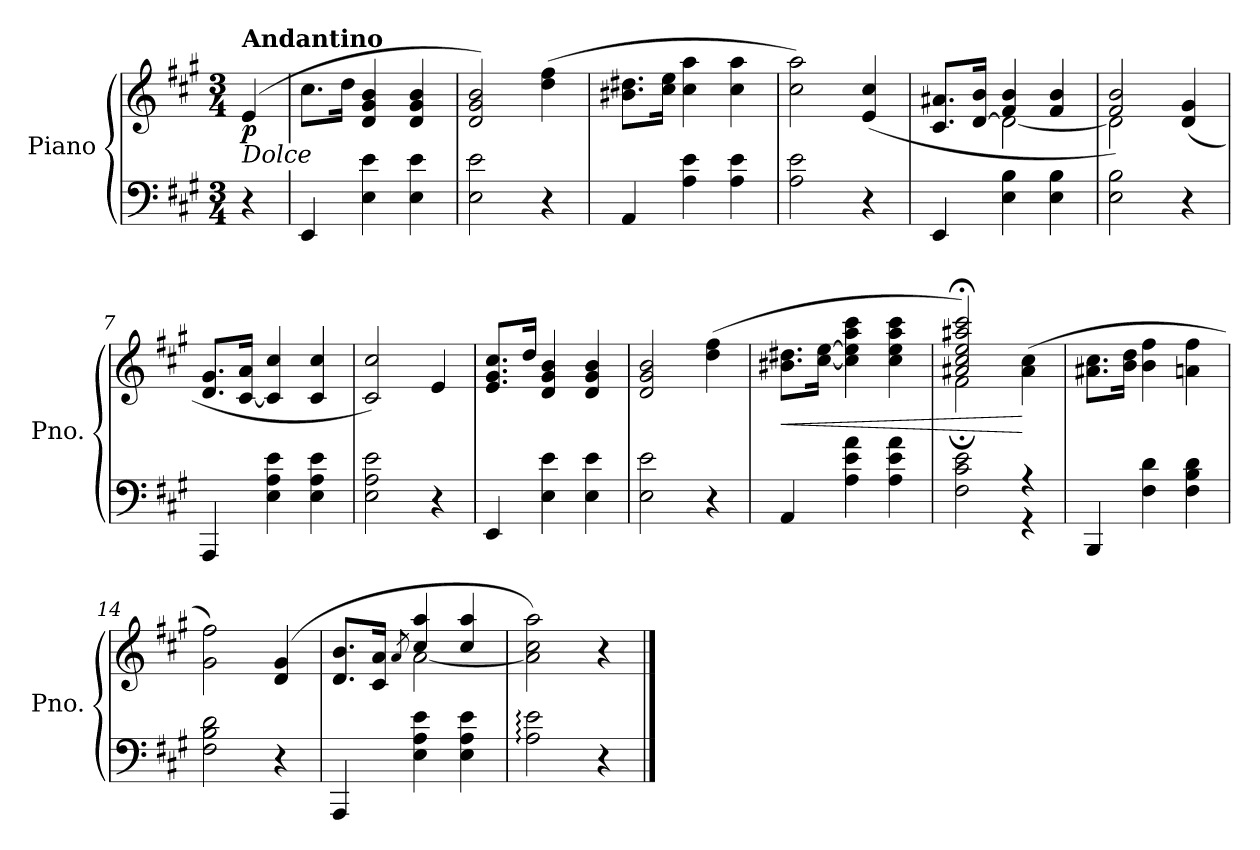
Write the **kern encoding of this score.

**kern	**kern	**dynam
*part1	*part1	*part1
*staff2	*staff1	*staff1/2
*I"Piano	*	*
*I'Pno.	*	*
*clefF4	*clefG2	*
*k[f#c#g#]	*k[f#c#g#]	*
*M3/4	*M3/4	*
=	=	=
!	!LO:TX:b:i:t=Dolce	!
!	!LO:TX:a:B:t=Andantino	!
!	!	!LO:DY:b
4r	(>4e/	p
=1	=1	=1
4EE/	8.cc#\L	.
.	16dd\Jk	.
4E\ 4e\	4d/ 4g#/ 4b/	.
4E\ 4e\	4d/ 4g#/ 4b/	.
=2	=2	=2
2E\ 2e\	2d/ 2g#/ 2b/)	.
4r	(>4dd\ 4ff#\	.
=3	=3	=3
4AA/	8.b#X\ 8.dd#X\L	.
.	16cc#\ 16ee\Jk	.
4A\ 4e\	4cc#\ 4aa\	.
4A\ 4e\	4cc#\ 4aa\	.
=4	=4	=4
2A\ 2e\	2cc#\ 2aa\)	.
4r	(>4e/ 4cc#/	.
=5	=5	=5
*	*^	*
4EE/	8.c#/ 8.a#X/L	4rAyy	.
.	[16d/ 16b/Jk	.	.
4E\ 4B\	4f#/ 4b/	2d\_	.
4E\ 4B\	4f#/ 4b/	.	.
=6	=6	=6	=6
2E\ 2B\	2f#/ 2b/)	2d\]	.
4r	(>4d/ 4g#/	4rcyy	.
*	*v	*v	*
=7	=7	=7
4AAA/	8.d/ 8.g#/L	.
.	[16c#/ 16a/Jk	.
4E\ 4A\ 4e\	4c#/] 4cc#/	.
4E\ 4A\ 4e\	4c#/ 4cc#/	.
=8	=8	=8
2E\ 2A\ 2e\	2c#/ 2cc#/)	.
4r	4e/	.
=9	=9	=9
4EE/	8.e/ 8.g#/ 8.cc#/L	.
.	16dd/Jk	.
4E\ 4e\	4d/ 4g#/ 4b/	.
4E\ 4e\	4d/ 4g#/ 4b/	.
!!LO:LB:g=z
=10	=10	=10
2E\ 2e\	2d/ 2g#/ 2b/	.
4r	(>4dd\ 4ff#\	.
=11	=11	=11
!	!	!LO:HP:b
4AA/	8.b#X\ 8.dd#X\L	<
.	[16cc#\ [16ee\Jk	.
4A\ 4e\ 4a\	4cc#\] 4ee\] 4aa\ 4ccc#\	.
4A\ 4e\ 4a\	4cc#\ 4ee\ 4aa\ 4ccc#\	.
=12	=12	=12
*^	*^	*
2F#\ 2c#\ 2e\	2ryy	2a#X/;< 2cc#/;< 2ee/;< 2aa#X/;< 2ccc#/;<)	2f#;\	.
4r	4r	(>4a#\ 4cc#\	4ryy	[
*v	*v	*	*	*
*	*v	*v	*
=13	=13	=13
4BBB/	8.a#X\ 8.cc#\L	.
.	16b\ 16dd\Jk	.
4F#\ 4d\	4b\ 4ff#\	.
4F#\ 4B\ 4d\	4an\ 4ff#\	.
=14	=14	=14
2F#\ 2B\ 2d\	2g#\ 2ff#\)	.
4r	(>4d/ 4g#/	.
=15	=15	=15
*	*^	*
4AAA/	8.d/ 8.b/L	4rFyy	.
.	16c#/ 16a/Jk	.	.
.	.	8qa/	.
4E\ 4A\ 4e\	4cc#/ 4aa/	[2a\	.
4E\ 4A\ 4e\	4cc#/ 4aa/	.	.
*	*v	*v	*
=16	=16	=16
*	*MM24	*
2A\: 2e\:	2a\] 2cc#\ 2aa\)	.
4r	4r	.
==	==	==
*-	*-	*-
